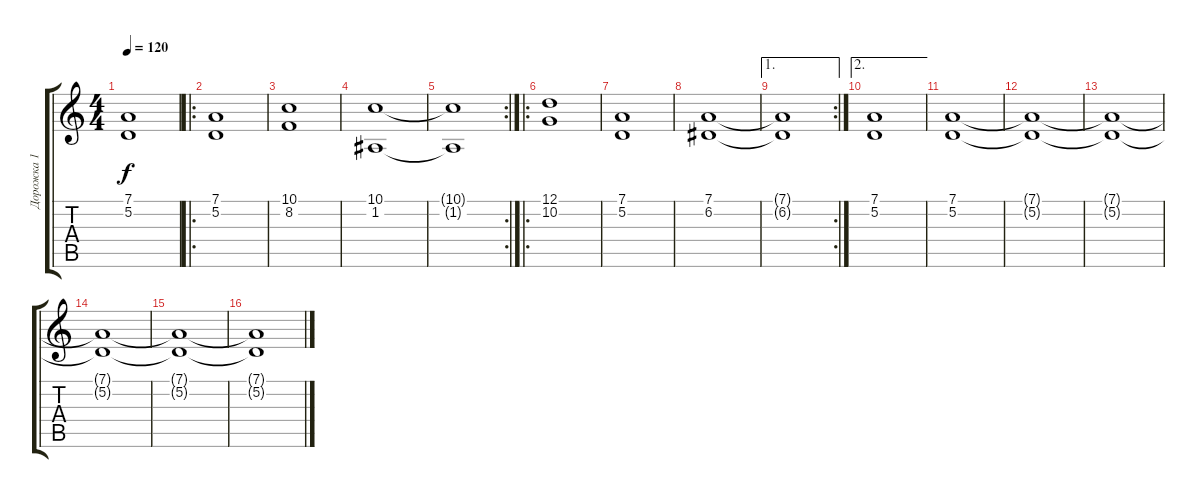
\track ("Дорожка 1" "Дорожка 1") {instrument stringensemble1}
\staff {score tabs}
\tuning (D4 A3 F3 C3 G2 D2) {hide}
\ts (4 4)
\tempo 120
\clef g2
\ks c
(7.1{t} 5.2{t}).1{dy f} |
\ro
(7.1 5.2).1 |
(10.1 8.2).1 |
(10.1 1.2).1 |
\rc 2
(10.1{t} 1.2{t}).1 |
\ro
(12.1 10.2).1 |
(7.1 5.2).1 |
(7.1 6.2).1 |
\ae 1
\rc 2
(7.1{t} 6.2{t}).1 |
\ae 2
(7.1 5.2).1 |
(7.1 5.2).1 |
(7.1{t} 5.2{t}).1 |
(7.1{t} 5.2{t}).1 |
(7.1{t} 5.2{t}).1 |
(7.1{t} 5.2{t}).1 |
(7.1{t} 5.2{t}).1
